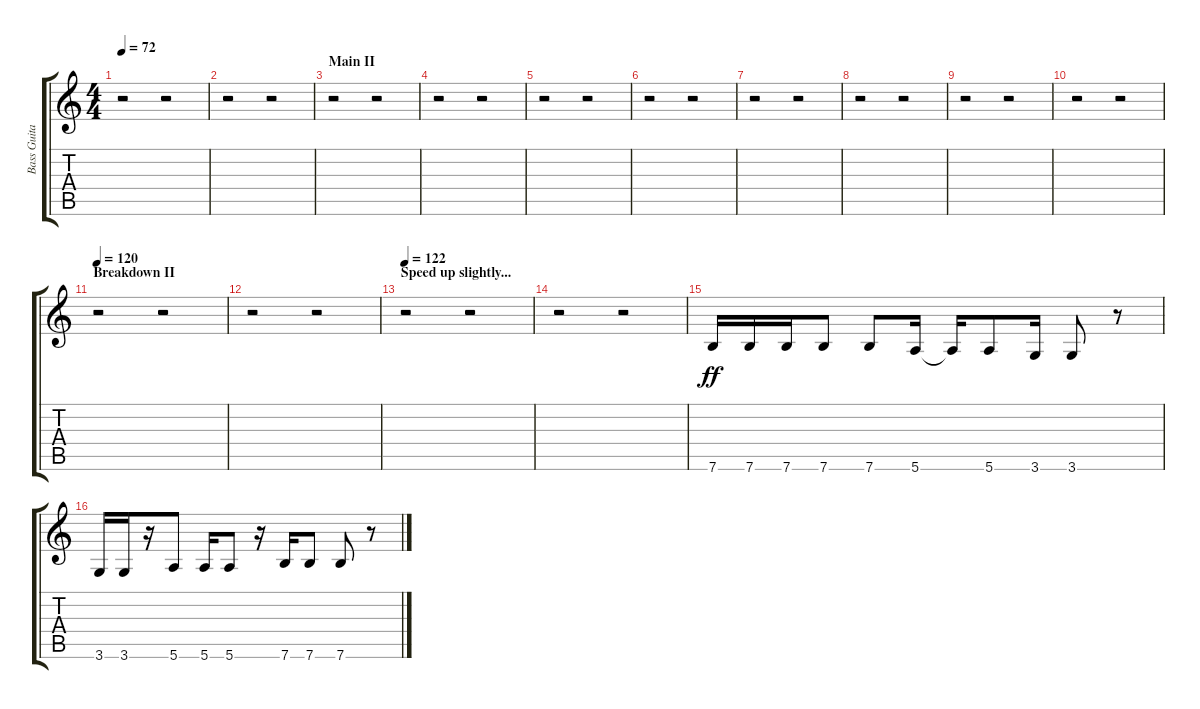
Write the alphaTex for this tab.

\track ("Bass Guitar" "Bass Guita") {instrument electricbasspick}
\staff {score tabs}
\tuning (E4 B3 G3 D3 A2 E2) {hide}
\ts (4 4)
\tempo 72
\clef g2
\ks c
r.2{dy ff} r.2 |
r.2 r.2 |
\section ("" "Main II")
r.2 r.2 |
r.2 r.2 |
r.2 r.2 |
r.2 r.2 |
r.2 r.2 |
r.2 r.2 |
r.2 r.2 |
r.2 r.2 |
\section ("" "Breakdown II")
\tempo 120
r.2 r.2 |
r.2 r.2 |
\section ("" "Speed up slightly...")
\tempo 122
r.2 r.2 |
r.2 r.2 |
7.6.16 7.6.16 7.6.16 7.6.8 7.6.8 5.6.16 5.6{t}.16 5.6.8 3.6.16 3.6.8 r.8 |
3.6.16 3.6.16 r.16 5.6.8 5.6.16 5.6.8 r.16 7.6.16 7.6.8 7.6.8 r.8
